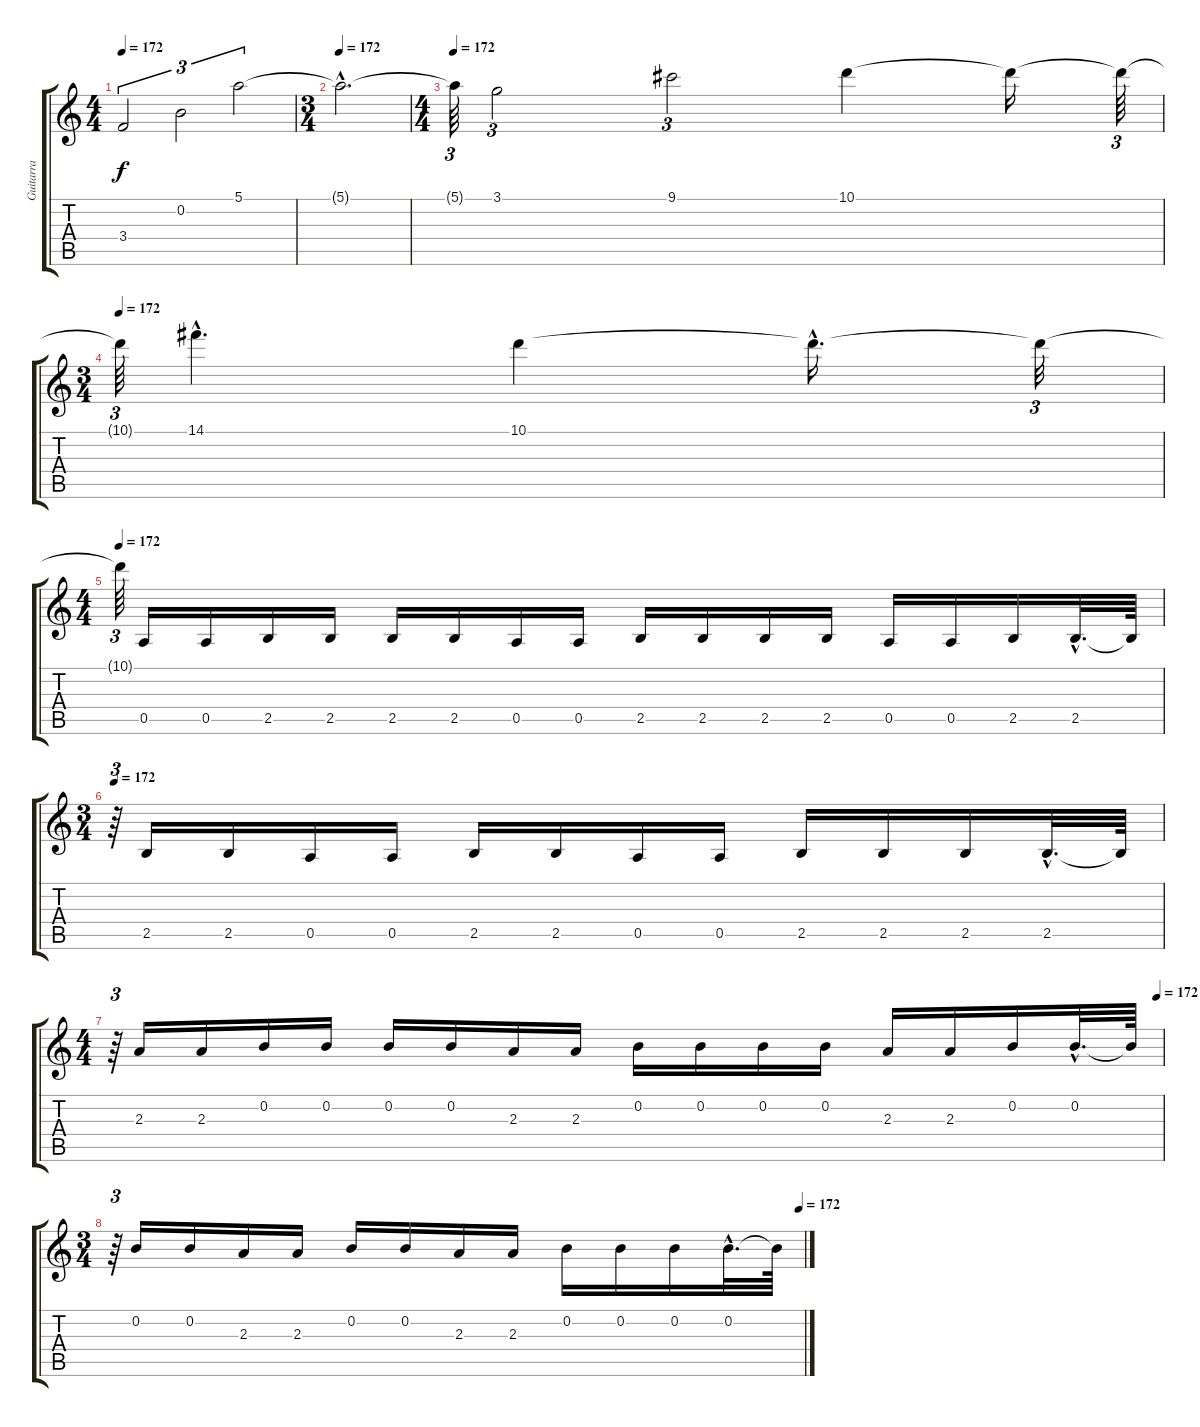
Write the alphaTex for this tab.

\track ("Guitarra" "Guitarra") {instrument distortionguitar}
\staff {score tabs}
\tuning (E4 B3 G3 D3 A2 E2) {hide}
\ts (4 4)
\tempo 172
\clef g2
\ks c
3.4.2{tu (3 2) dy f} 0.2.2{tu (3 2)} 5.1.2{tu (3 2)} |
\ts (3 4)
\tempo 172
5.1{hac t}.2{d} |
\ts (4 4)
\tempo 172
5.1{t}.64{tu (3 2)} 3.1.2{tu (3 2)} 9.1.2{tu (3 2)} 10.1.4 10.1{t}.16 10.1{t}.64{tu (3 2)} |
\ts (3 4)
\tempo 172
10.1{t}.64{tu (3 2)} 14.1{hac}.4{d} 10.1.4 10.1{hac t}.16{d} 10.1{t}.32{tu (3 2)} |
\ts (4 4)
\tempo 172
10.1{t}.64{tu (3 2)} 0.5.16 0.5.16 2.5.16 2.5.16 2.5.16 2.5.16 0.5.16 0.5.16 2.5.16 2.5.16 2.5.16 2.5.16 0.5.16 0.5.16 2.5.16 2.5{hac}.32{d} 2.5{t}.64 |
\ts (3 4)
\tempo 172
r.64{tu (3 2)} 2.5.16 2.5.16 0.5.16 0.5.16 2.5.16 2.5.16 0.5.16 0.5.16 2.5.16 2.5.16 2.5.16 2.5{hac}.32{d} 2.5{t}.64 |
\ts (4 4)
\tempo (172 0.9947916666666666)
r.64{tu (3 2)} 2.3.16 2.3.16 0.2.16 0.2.16 0.2.16 0.2.16 2.3.16 2.3.16 0.2.16 0.2.16 0.2.16 0.2.16 2.3.16 2.3.16 0.2.16 0.2{hac}.32{d} 0.2{t}.64 |
\ts (3 4)
\tempo (172 0.9930555555555556)
r.64{tu (3 2)} 0.2.16 0.2.16 2.3.16 2.3.16 0.2.16 0.2.16 2.3.16 2.3.16 0.2.16 0.2.16 0.2.16 0.2{hac}.32{d} 0.2{t}.64
